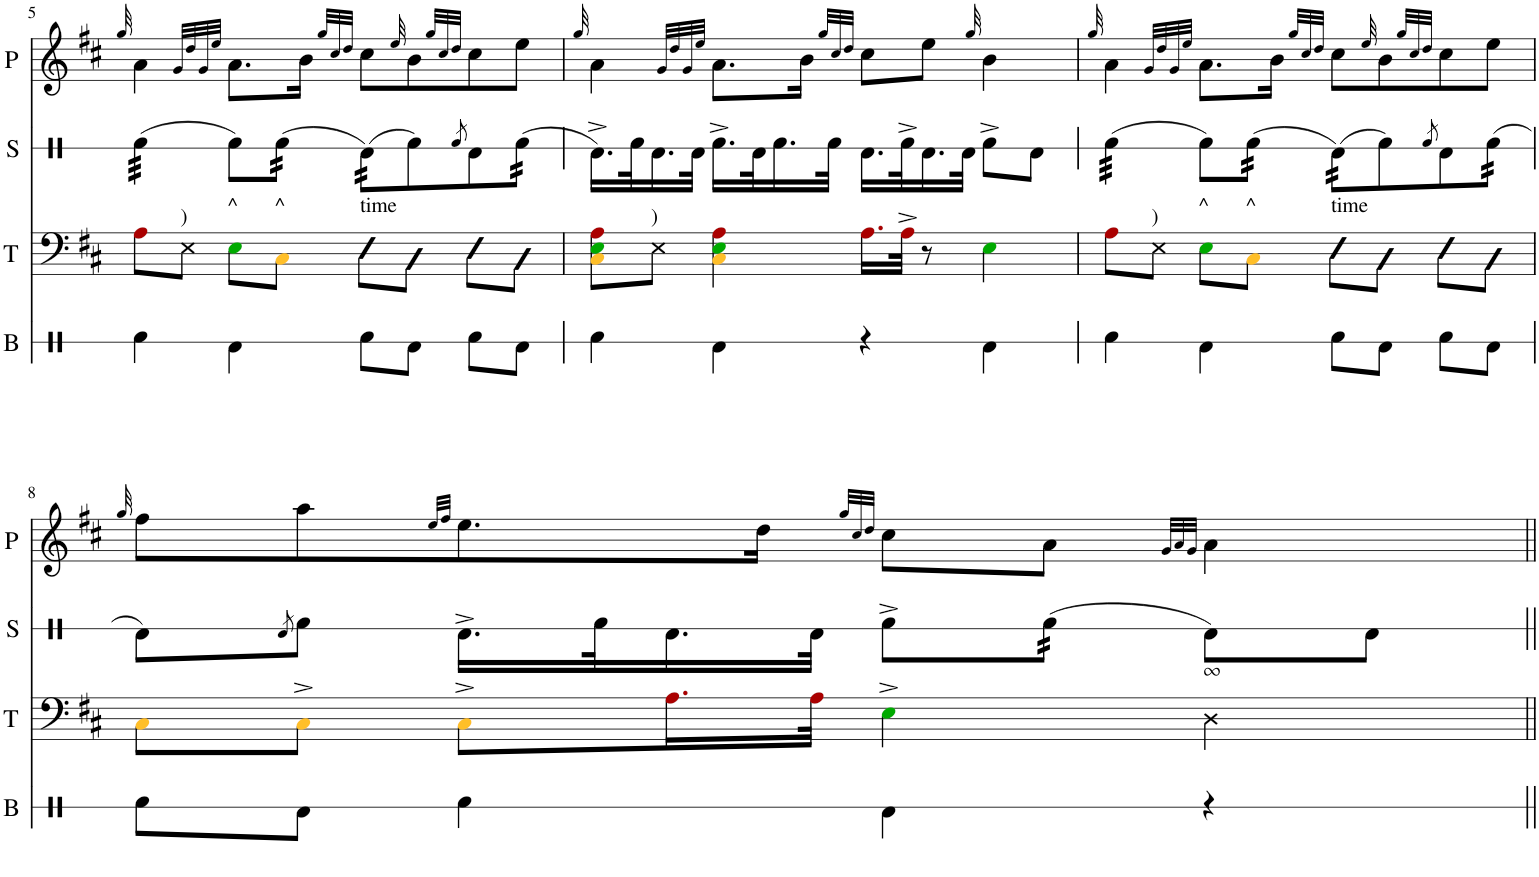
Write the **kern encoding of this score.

**kern	**kern	**kern	**kern
*part4	*part3	*part2	*part1
*staff4	*staff3	*staff2	*staff1
*I"Bass	*I"Tenors	*I"Snare	*I"Pipes
*I'B	*I'T	*I'S	*I'P
!!LO:PB:g=z
*clefX	*clefF4	*clefX	*clefG2
*	*Trd1c2	*	*Trd1c2
*k[]	*k[f#c#]	*k[]	*k[f#c#]
*M4/4	*M4/4	*M4/4	*M4/4
=5	=5	=5	=5
.	.	.	32qgg/
*	*	*tremolo	*
4Rf\	8Ai\L	(32Rf\LLL	4a\
.	.	(32Rf\	.
.	.	(32Rf\	.
.	.	(32Rf\	.
!	!LO:TX:a:t=)	!	!
.	8E\J	(32Rf\	.
.	.	(32Rf\	.
.	.	(32Rf\	.
.	.	(32Rf\JJJ	.
*	*	*Xtremolo	*
.	.	.	32qg/LLL
.	.	.	32qdd/
.	.	.	32qg/
.	.	.	32qee/JJJ
!	!LO:TX:a:t=^	!	!
4Rd\	8Ej\L	8Rf\L)	8.a\L
!	!LO:TX:a:t=^	!	!
*	*	*tremolo	*
.	8C#Z\J	(32Rf\	.
.	.	(32Rf\	.
.	.	(32Rf\	16b\Jk
.	.	(32Rf\JJJ	.
.	.	.	32qgg/LLL
.	.	.	32qcc#/
.	.	.	32qdd/JJJ
!	!LO:TX:a:t=time	!	!
8Rf\L	8E\L	(32Rd\)LLL	8cc#\L
.	.	(32Rd\)	.
.	.	(32Rd\)	.
.	.	(32Rd\)	.
*	*	*Xtremolo	*
.	.	.	32qee/
8Rd\J	8C#\J	8Rf\)	8b\
.	.	.	32qgg/LLL
.	.	.	32qcc#/
.	.	8qRf/	32qdd/JJJ
8Rf\L	8E\L	8Rd\	8cc#\
*	*	*tremolo	*
8Rd\J	8C#\J	(32Rf\	8ee\J
.	.	(32Rf\	.
.	.	(32Rf\	.
.	.	(32Rf\JJJ	.
*	*	*Xtremolo	*
=6	=6	=6	=6
.	.	.	32qgg/
4Rf\	8C#Z\ 8Ej\ 8Ai\L	16.Rd^\LL)	4a\
.	.	32Rf\K	.
!	!LO:TX:a:t=)	!	!
.	8E\J	16.Rd\	.
.	.	32Rd\JJk	.
.	.	.	32qg/LLL
.	.	.	32qdd/
.	.	.	32qg/
.	.	.	32qee/JJJ
4Rd\	4C#Z\ 4Ej\ 4Ai\	16.Rf^\LL	8.a\L
.	.	32Rd\K	.
.	.	16.Rf\	.
.	.	.	16b\Jk
.	.	32Rf\JJk	.
.	.	.	32qgg/LLL
.	.	.	32qcc#/
.	.	.	32qdd/JJJ
4r	16.Ai\LL	16.Rd\LL	8cc#\L
.	32A^i\JJk	32Rf^\K	.
.	8r	16.Rd\	8ee\J
.	.	32Rd\JJk	.
.	.	.	32qgg/
4Rd\	4Ej\	8Rf^\L	4b\
.	.	8Rd\J	.
=7	=7	=7	=7
.	.	.	32qgg/
*	*	*tremolo	*
4Rf\	8Ai\L	(32Rf\LLL	4a\
.	.	(32Rf\	.
.	.	(32Rf\	.
.	.	(32Rf\	.
!	!LO:TX:a:t=)	!	!
.	8E\J	(32Rf\	.
.	.	(32Rf\	.
.	.	(32Rf\	.
.	.	(32Rf\JJJ	.
*	*	*Xtremolo	*
.	.	.	32qg/LLL
.	.	.	32qdd/
.	.	.	32qg/
.	.	.	32qee/JJJ
!	!LO:TX:a:t=^	!	!
4Rd\	8Ej\L	8Rf\L)	8.a\L
!	!LO:TX:a:t=^	!	!
*	*	*tremolo	*
.	8C#Z\J	(32Rf\	.
.	.	(32Rf\	.
.	.	(32Rf\	16b\Jk
.	.	(32Rf\JJJ	.
.	.	.	32qgg/LLL
.	.	.	32qcc#/
.	.	.	32qdd/JJJ
!	!LO:TX:a:t=time	!	!
8Rf\L	8E\L	(32Rd\)LLL	8cc#\L
.	.	(32Rd\)	.
.	.	(32Rd\)	.
.	.	(32Rd\)	.
*	*	*Xtremolo	*
.	.	.	32qee/
8Rd\J	8C#\J	8Rf\)	8b\
.	.	.	32qgg/LLL
.	.	.	32qcc#/
.	.	8qRf/	32qdd/JJJ
8Rf\L	8E\L	8Rd\	8cc#\
*	*	*tremolo	*
8Rd\J	8C#\J	(32Rf\	8ee\J
.	.	(32Rf\	.
.	.	(32Rf\	.
.	.	(32Rf\JJJ	.
*	*	*Xtremolo	*
!!LO:LB:g=z
=8	=8	=8	=8
.	.	.	32qgg/
8Rf\L	8C#Z\L	8Rd\L)	8ff#\L
.	.	8qRd/	.
8Rd\J	8C#^Z\J	8Rf\J	8aa\
.	.	.	32qee/LLL
.	.	.	32qff#/JJJ
4Rf\	8C#^Z\L	16.Rd^\LL	8.ee\
.	.	32Rf\K	.
.	16.Ai\L	16.Rd\	.
.	.	.	16dd\Jk
.	32Ai\JJk	32Rd\JJk	.
.	.	.	32qgg/LLL
.	.	.	32qcc#/
.	.	.	32qdd/JJJ
4Rd\	4E^j\	8Rf^\L	8cc#\L
*	*	*tremolo	*
.	.	(32Rf\	8a\J
.	.	(32Rf\	.
.	.	(32Rf\	.
.	.	(32Rf\JJJ	.
*	*	*Xtremolo	*
.	.	.	32qg/LLL
.	.	.	32qa/
.	.	.	32qg/JJJ
!	!LO:TX:a:t=∞	!	!
4r	4D\	8Rd\L)	4a\
.	.	8Rd\J	.
=||	=||	=||	=||
*-	*-	*-	*-
